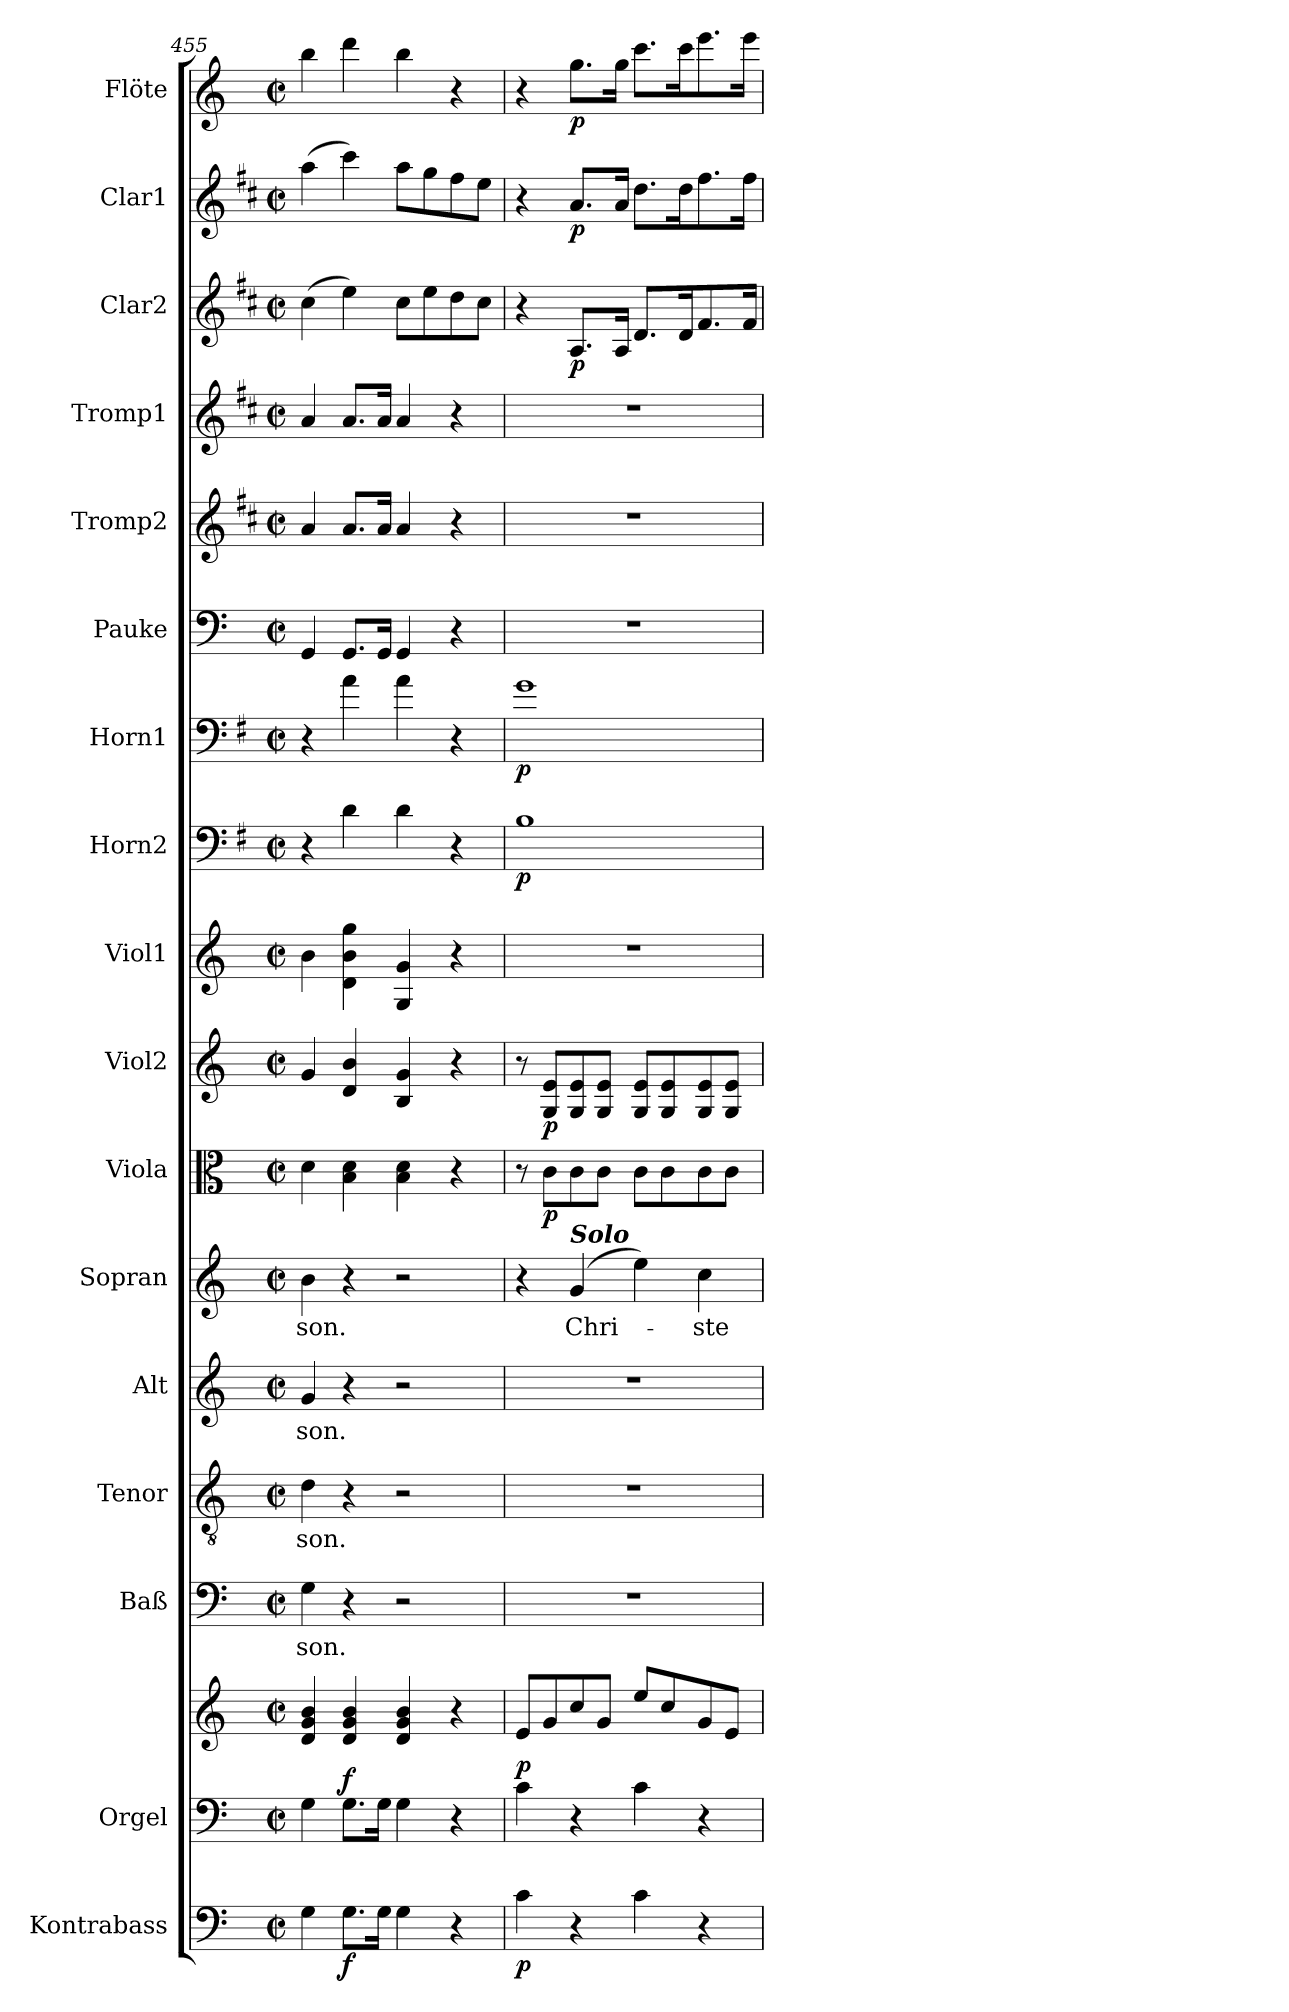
**kern	**dynam	**kern	**kern	**dynam	**kern	**text	**kern	**text	**kern	**text	**kern	**text	**kern	**dynam	**kern	**dynam	**kern	**kern	**dynam	**kern	**dynam	**kern	**kern	**kern	**kern	**dynam	**kern	**dynam	**kern	**dynam
*part17	*part17	*part16	*part16	*part16	*part15	*part15	*part14	*part14	*part13	*part13	*part12	*part12	*part11	*part11	*part10	*part10	*part9	*part8	*part8	*part7	*part7	*part6	*part5	*part4	*part3	*part3	*part2	*part2	*part1	*part1
*staff18	*staff18	*staff17	*staff16	*staff16/17	*staff15	*staff15	*staff14	*staff14	*staff13	*staff13	*staff12	*staff12	*staff11	*staff11	*staff10	*staff10	*staff9	*staff8	*staff8	*staff7	*staff7	*staff6	*staff5	*staff4	*staff3	*staff3	*staff2	*staff2	*staff1	*staff1
*I"Kontrabass	*	*I"Orgel	*	*	*I"Baß	*	*I"Tenor	*	*I"Alt	*	*I"Sopran	*	*I"Viola	*	*I"Viol2	*	*I"Viol1	*I"Horn2	*	*I"Horn1	*	*I"Pauke	*I"Tromp2	*I"Tromp1	*I"Clar2	*	*I"Clar1	*	*I"Flöte	*
*I'Kb	*	*	*	*	*I'B	*	*I'T	*	*I'A	*	*I'S	*	*I'Vla	*	*I'Vl2	*	*I'Vl1	*I'Hr2	*	*I'Hr1	*	*I'Pk	*I'Tr2	*I'Tr1	*I'Cl2	*	*I'Cl1	*	*I'Fl	*
!!LO:PB:g=z
*clefF4	*	*clefF4	*clefG2	*	*clefF4	*	*clefGv2	*	*clefG2	*	*clefG2	*	*clefC3	*	*clefG2	*	*clefG2	*clefF4	*	*clefF4	*	*clefF4	*clefG2	*clefG2	*clefG2	*	*clefG2	*	*clefG2	*
*ITrd7c12	*	*	*	*	*	*	*	*	*	*	*	*	*	*	*	*	*	*ITrd4c7	*	*ITrd4c7	*	*	*ITrd1c2	*ITrd1c2	*ITrd1c2	*	*ITrd1c2	*	*	*
*k[]	*	*k[]	*k[]	*	*k[]	*	*k[]	*	*k[]	*	*k[]	*	*k[]	*	*k[]	*	*k[]	*k[]	*	*k[]	*	*k[]	*k[]	*k[]	*k[]	*	*k[]	*	*k[]	*
*C:	*	*C:	*C:	*	*C:	*	*C:	*	*C:	*	*C:	*	*C:	*	*C:	*	*C:	*C:	*	*C:	*	*C:	*C:	*C:	*C:	*	*C:	*	*C:	*
*M2/2	*	*M2/2	*M2/2	*	*M2/2	*	*M2/2	*	*M2/2	*	*M2/2	*	*M2/2	*	*M2/2	*	*M2/2	*M2/2	*	*M2/2	*	*M2/2	*M2/2	*M2/2	*M2/2	*	*M2/2	*	*M2/2	*
*met(c|)	*	*met(c|)	*met(c|)	*	*met(c|)	*	*met(c|)	*	*met(c|)	*	*met(c|)	*	*met(c|)	*	*met(c|)	*	*met(c|)	*met(c|)	*	*met(c|)	*	*met(c|)	*met(c|)	*met(c|)	*met(c|)	*	*met(c|)	*	*met(c|)	*
=455	=455	=455	=455	=455	=455	=455	=455	=455	=455	=455	=455	=455	=455	=455	=455	=455	=455	=455	=455	=455	=455	=455	=455	=455	=455	=455	=455	=455	=455	=455
!	!	!	!	!	!	!LO:LY:b	!	!LO:LY:b	!	!LO:LY:b	!	!LO:LY:b	!	!	!	!	!	!	!	!	!	!	!	!	!	!	!	!	!	!
4GG\	.	4G\	4d/ 4g/ 4b/	.	4G\	-son.	4d\	-son.	4g/	-son.	4b\	-son.	4d\	.	4g/	.	4b\	4r	.	4r	.	4GG/	4g/	4g/	(>4b\	.	(>4gg\	.	4bb\	.
!	!LO:DY:b	!	!	!LO:DY:a=2	!	!	!	!	!	!	!	!	!	!	!	!	!	!	!	!	!	!	!	!	!	!	!	!	!	!
8.GG\L	f	8.G\L	4d/ 4g/ 4b/	f	4r	.	4r	.	4r	.	4r	.	4B\ 4d\	.	4d/ 4b/	.	4d\ 4b\ 4gg\	4G\	.	4d\	.	8.GG/L	8.g/L	8.g/L	4dd\)	.	4bb\)	.	4ddd\	.
16GG\Jk	.	16G\Jk	.	.	.	.	.	.	.	.	.	.	.	.	.	.	.	.	.	.	.	16GG/Jk	16g/Jk	16g/Jk	.	.	.	.	.	.
4GG\	.	4G\	4d/ 4g/ 4b/	.	2r	.	2r	.	2r	.	2r	.	4B\ 4d\	.	4B/ 4g/	.	4G/ 4g/	4G\	.	4d\	.	4GG/	4g/	4g/	8b\L	.	8gg\L	.	4bb\	.
.	.	.	.	.	.	.	.	.	.	.	.	.	.	.	.	.	.	.	.	.	.	.	.	.	8dd\	.	8ff\	.	.	.
4r	.	4r	4r	.	.	.	.	.	.	.	.	.	4r	.	4r	.	4r	4r	.	4r	.	4r	4r	4r	8cc\	.	8ee\	.	4r	.
.	.	.	.	.	.	.	.	.	.	.	.	.	.	.	.	.	.	.	.	.	.	.	.	.	8b\J	.	8dd\J	.	.	.
=456	=456	=456	=456	=456	=456	=456	=456	=456	=456	=456	=456	=456	=456	=456	=456	=456	=456	=456	=456	=456	=456	=456	=456	=456	=456	=456	=456	=456	=456	=456
!	!LO:DY:b	!	!	!LO:DY:a=2	!	!	!	!	!	!	!	!	!	!	!	!	!	!	!LO:DY:b	!	!LO:DY:b	!	!	!	!	!	!	!	!	!
4C\	p	4c\	8e/L	p	1r	.	1r	.	1r	.	4r	.	8r	.	8r	.	1r	1E	p	1c	p	1r	1r	1r	4r	.	4r	.	4r	.
!	!	!	!	!	!	!	!	!	!	!	!	!	!	!LO:DY:b	!	!LO:DY:b	!	!	!	!	!	!	!	!	!	!	!	!	!	!
.	.	.	8g/	.	.	.	.	.	.	.	.	.	8c\L	p	8G/ 8e/L	p	.	.	.	.	.	.	.	.	.	.	.	.	.	.
!	!	!	!	!	!	!	!	!	!	!	!LO:TX:a:Bi:t=Solo	!	!	!	!	!	!	!	!	!	!	!	!	!	!	!	!	!	!	!
!	!	!	!	!	!	!	!	!	!	!	!	!LO:LY:b	!	!	!	!	!	!	!	!	!	!	!	!	!	!LO:DY:b	!	!LO:DY:b	!	!LO:DY:b
4r	.	4r	8cc/	.	.	.	.	.	.	.	(4g/	Chri-	8c\	.	8G/ 8e/	.	.	.	.	.	.	.	.	.	8.G/L	p	8.g/L	p	8.gg\L	p
.	.	.	8g/J	.	.	.	.	.	.	.	.	.	8c\J	.	8G/ 8e/J	.	.	.	.	.	.	.	.	.	.	.	.	.	.	.
.	.	.	.	.	.	.	.	.	.	.	.	.	.	.	.	.	.	.	.	.	.	.	.	.	16G/Jk	.	16g/Jk	.	16gg\Jk	.
4C\	.	4c\	8ee/L	.	.	.	.	.	.	.	4ee\)	.	8c\L	.	8G/ 8e/L	.	.	.	.	.	.	.	.	.	8.c/L	.	8.cc\L	.	8.ccc\L	.
.	.	.	8cc/	.	.	.	.	.	.	.	.	.	8c\	.	8G/ 8e/	.	.	.	.	.	.	.	.	.	.	.	.	.	.	.
.	.	.	.	.	.	.	.	.	.	.	.	.	.	.	.	.	.	.	.	.	.	.	.	.	16c/k	.	16cc\k	.	16ccc\k	.
!	!	!	!	!	!	!	!	!	!	!	!	!LO:LY:b	!	!	!	!	!	!	!	!	!	!	!	!	!	!	!	!	!	!
4r	.	4r	8g/	.	.	.	.	.	.	.	4cc\	-ste	8c\	.	8G/ 8e/	.	.	.	.	.	.	.	.	.	8.e/	.	8.ee\	.	8.eee\	.
.	.	.	8e/J	.	.	.	.	.	.	.	.	.	8c\J	.	8G/ 8e/J	.	.	.	.	.	.	.	.	.	.	.	.	.	.	.
.	.	.	.	.	.	.	.	.	.	.	.	.	.	.	.	.	.	.	.	.	.	.	.	.	16e/Jk	.	16ee\Jk	.	16eee\Jk	.
=	=	=	=	=	=	=	=	=	=	=	=	=	=	=	=	=	=	=	=	=	=	=	=	=	=	=	=	=	=	=
*-	*-	*-	*-	*-	*-	*-	*-	*-	*-	*-	*-	*-	*-	*-	*-	*-	*-	*-	*-	*-	*-	*-	*-	*-	*-	*-	*-	*-	*-	*-
